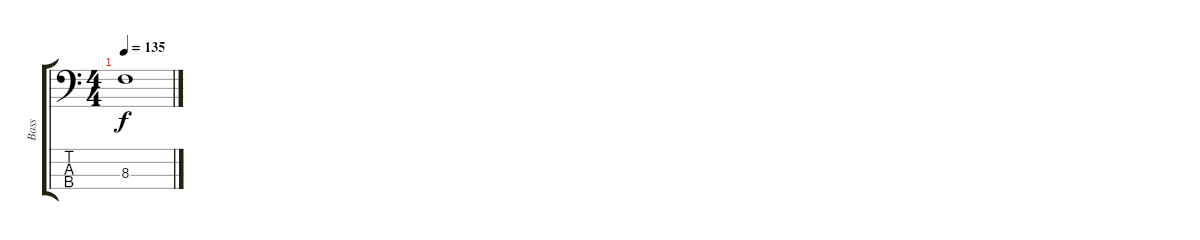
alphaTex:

\track ("Bass" "Bass") {instrument electricbassfinger}
\staff {score tabs}
\tuning (G2 D2 A1 E1) {hide}
\ts (4 4)
\tempo 135
\clef f4
\ks c
8.3{t}.1{dy f}
